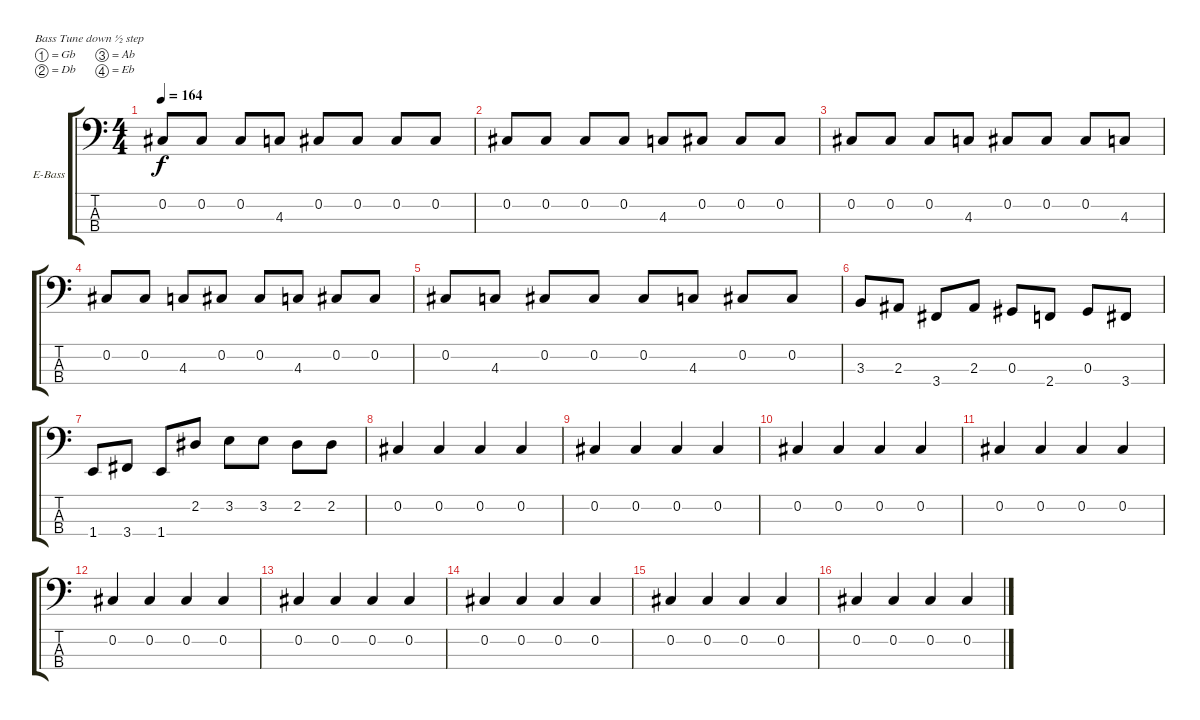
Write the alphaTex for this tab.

\bracketExtendMode groupsimilarinstruments
\firstSystemTrackNameOrientation horizontal
\otherSystemsTrackNameOrientation horizontal
\track ("Duff McKagan - Bass Guitar" "E-Bass") {instrument electricbasspick}
\staff {score tabs}
\tuning (Gb2 Db2 Ab1 Eb1)
\ts (4 4)
\tempo 164
\clef f4
\ks aminor
0.2.8{dy f} 0.2.8 0.2.8 4.3.8 0.2.8 0.2.8 0.2.8 0.2.8 |
0.2.8 0.2.8 0.2.8 0.2.8 4.3.8 0.2.8 0.2.8 0.2.8 |
0.2.8 0.2.8 0.2.8 4.3.8 0.2.8 0.2.8 0.2.8 4.3.8 |
0.2.8 0.2.8 4.3.8 0.2.8 0.2.8 4.3.8 0.2.8 0.2.8 |
0.2.8 4.3.8 0.2.8 0.2.8 0.2.8 4.3.8 0.2.8 0.2.8 |
3.3.8 2.3.8 3.4.8 2.3.8 0.3.8 2.4.8 0.3.8 3.4.8 |
1.4.8 3.4.8 1.4.8 2.2.8 3.2.8 3.2.8 2.2.8 2.2.8 |
0.2.4 0.2.4 0.2.4 0.2.4 |
0.2.4 0.2.4 0.2.4 0.2.4 |
0.2.4 0.2.4 0.2.4 0.2.4 |
0.2.4 0.2.4 0.2.4 0.2.4 |
0.2.4 0.2.4 0.2.4 0.2.4 |
0.2.4 0.2.4 0.2.4 0.2.4 |
0.2.4 0.2.4 0.2.4 0.2.4 |
0.2.4 0.2.4 0.2.4 0.2.4 |
0.2.4 0.2.4 0.2.4 0.2.4
